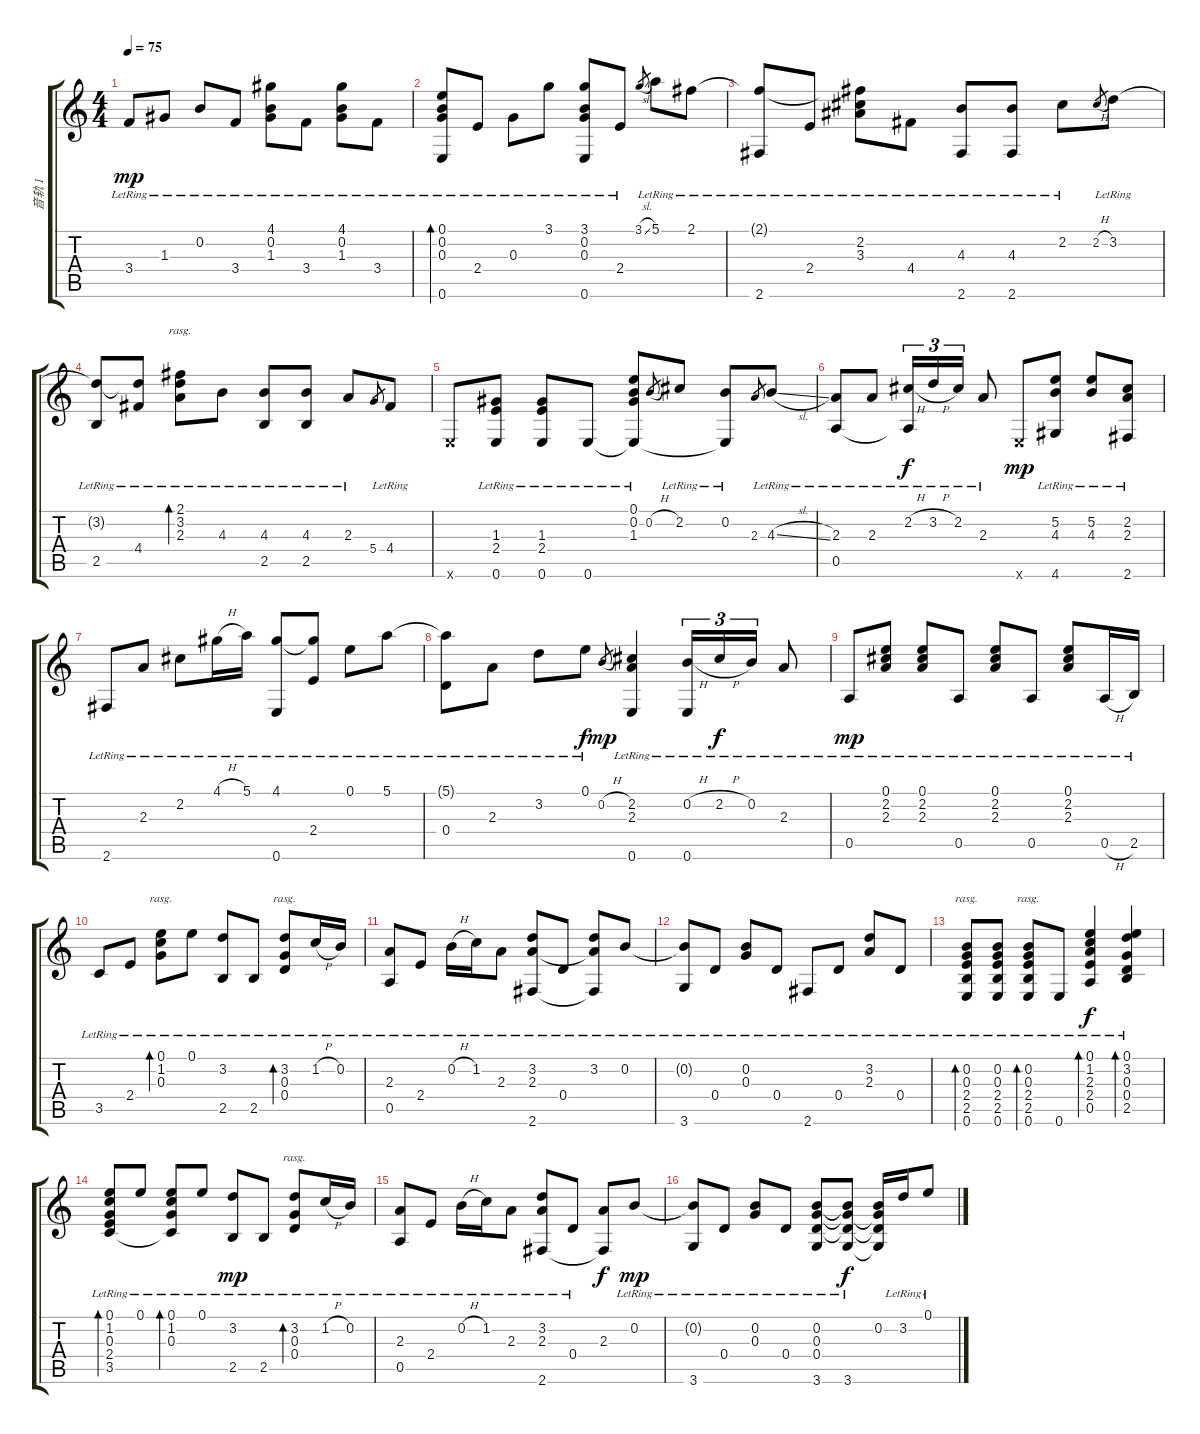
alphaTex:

\track ("音轨 1" "音轨 1") {instrument acousticguitarsteel}
\staff {score tabs}
\tuning (E4 B3 G3 D3 A2 E2) {hide}
\ts (4 4)
\tempo 75
\clef g2
\ks c
3.4{lr}.8{dy mp} 1.3{lr}.8 0.2{lr}.8 3.4{lr}.8 (4.1{lr} 0.2{lr} 1.3{lr}).8 3.4{lr}.8 (4.1{lr} 0.2{lr} 1.3{lr}).8 3.4{lr}.8 |
(0.1{lr} 0.2{lr} 0.3{lr} 0.6{lr}).8{bd 60} 2.4{lr}.8 0.3{lr}.8 3.1{lr}.8 (3.1{lr} 0.2{lr} 0.3{lr} 0.6{lr}).8 2.4{lr}.8 3.1{sl}.8{gr} 5.1{lr}.8 2.1{lr}.8 |
(2.1{t} 2.6{lr}).8 2.4{lr}.8 (2.1{t} 2.2{lr} 3.3{lr}).8 4.4{lr}.8 (4.3{lr} 2.6{lr}).8 (4.3{lr} 2.6).8 2.2{lr}.8 2.2{h}.8{gr} 3.2{lr}.8 |
(3.2{t} 2.5{lr}).8 (3.2{t} 4.4{lr}).8 (2.1{lr} 3.2{lr} 2.3{lr}).8{bd 30 rasg ii} 4.3{lr}.8 (4.3{lr} 2.5{lr}).8 (4.3{lr} 2.5{lr}).8 2.3{lr}.8 5.4.8{gr} 4.4{lr}.8 |
0.6{x}.8 (1.3{lr} 2.4{lr} 0.6{lr}).8 (1.3{lr} 2.4{lr} 0.6{lr}).8 0.6{lr}.8 (0.1{lr} 0.2{lr} 1.3{lr} 0.6{t}).8 0.2{h}.8{gr} 2.2{lr}.8 (0.2{lr} 0.6{t}).8 2.3.8{gr} 4.3{sl lr}.8 |
(2.3{lr} 0.5{lr}).8 2.3{lr}.8 (2.2{h lr} 0.5{t}).16{tu (3 2) dy f} 3.2{h lr}.16{tu (3 2)} 2.2{lr}.16{tu (3 2)} 2.3{lr}.8 0.6{x}.8{dy mp} (5.2{lr} 4.3{lr} 4.6{lr}).8 (5.2{lr} 4.3{lr}).8 (2.2{lr} 2.3{lr} 2.6{lr}).8 |
2.6{lr}.8 2.3{lr}.8 2.2{lr}.8 4.1{h lr}.16 5.1{lr}.16 (4.1{lr} 0.6{lr}).8 (4.1{t} 2.4{lr}).8 0.1{lr}.8 5.1{lr}.8 |
(5.1{t} 0.4{lr}).8 2.3{lr}.8 3.2{lr}.8 0.1{lr}.8{dy f} 0.2{h}.8{gr dy mp} (2.2{lr} 2.3{lr} 0.6{lr}).4 (0.2{h lr} 0.6{lr}).16{tu (3 2)} 2.2{h lr}.16{tu (3 2) dy f} 0.2{lr}.16{tu (3 2)} 2.3{lr}.8 |
0.5{lr}.8{dy mp} (0.1{lr} 2.2{lr} 2.3{lr}).8 (0.1{lr} 2.2{lr} 2.3{lr}).8 0.5{lr}.8 (0.1{lr} 2.2{lr} 2.3{lr}).8 0.5{lr}.8 (0.1{lr} 2.2{lr} 2.3{lr}).8 0.5{h lr}.16 2.5{lr}.16 |
3.5{lr}.8 2.4{lr}.8 (0.1{lr} 1.2{lr} 0.3{lr}).8{bd 120 rasg ii} 0.1{lr}.8 (3.2{lr} 2.5{lr}).8 2.5{lr}.8 (3.2{lr} 0.3{lr} 0.4{lr}).8{bd 120 rasg ii} 1.2{h lr}.16 0.2{lr}.16 |
(2.3{lr} 0.5{lr}).8 2.4{lr}.8 0.2{h lr}.16 1.2{lr}.16 2.3{lr}.8 (3.2{lr} 2.3{lr} 2.6{lr}).8 0.4{lr}.8 (3.2{lr} 2.3{t} 2.6{t}).8 0.2{lr}.8 |
(0.2{t} 3.6{lr}).8 0.4{lr}.8 (0.2{lr} 0.3{lr}).8 0.4{lr}.8 2.6{lr}.8 0.4{lr}.8 (3.2{lr} 2.3{lr}).8 0.4{lr}.8 |
(0.2{lr} 0.3{lr} 2.4{lr} 2.5{lr} 0.6{lr}).8{bd 120 rasg ii} (0.2{lr} 0.3{lr} 2.4{lr} 2.5{lr} 0.6{lr}).8 (0.2{lr} 0.3{lr} 2.4{lr} 2.5{lr} 0.6{lr}).8{bd 120 rasg ii} 0.6{lr}.8 (0.1{lr} 1.2{lr} 2.3{lr} 2.4{lr} 0.5{lr}).4{bd 240 dy f} (0.1{lr} 3.2{lr} 0.3{lr} 0.4{lr} 2.5{lr}).4{bd 240} |
(0.1{lr} 1.2{lr} 0.3{lr} 2.4{lr} 3.5{lr}).8{bd 240} 0.1{lr}.8 (0.1{lr} 1.2{lr} 0.3{lr} 3.5{t}).8{bd 240} 0.1{lr}.8 (3.2{lr} 2.5{lr}).8{dy mp} 2.5{lr}.8 (3.2{lr} 0.3{lr} 0.4{lr}).8{bd 120 rasg ii} 1.2{h lr}.16 0.2{lr}.16 |
(2.3{lr} 0.5{lr}).8 2.4{lr}.8 0.2{h lr}.16 1.2{lr}.16 2.3{lr}.8 (3.2{lr} 2.3{lr} 2.6{lr}).8 0.4{lr}.8 (2.3 2.6{t}).8{dy f} 0.2{lr}.8{dy mp} |
(0.2{t} 3.6{lr}).8 0.4{lr}.8 (0.2{lr} 0.3{lr}).8 0.4{lr}.8 (0.2{lr} 0.3{lr} 0.4{lr} 3.6{lr}).8 (0.2{t} 0.3{t} 0.4{t} 3.6{lr}).8{dy f} (0.2 0.3{t} 0.4{t} 3.6{t}).16 3.2{lr}.16 0.1{lr}.8
